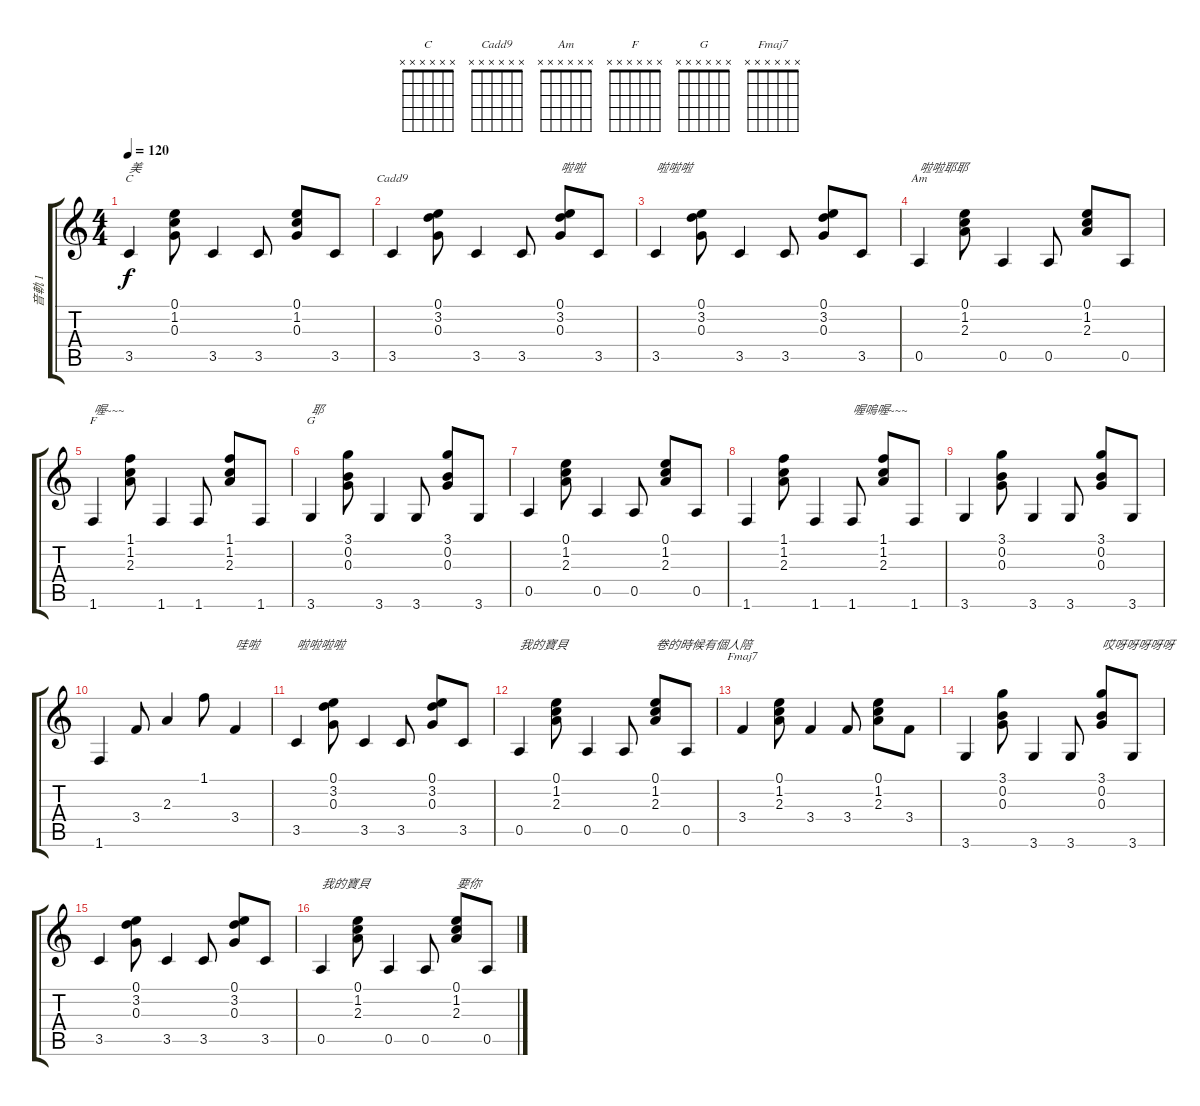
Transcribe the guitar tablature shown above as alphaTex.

\track ("音軌 1" "音軌 1") {instrument acousticguitarnylon}
\staff {score tabs}
\tuning (E4 B3 G3 D3 A2 E2) {hide}
\chord ("C" x x x x x x)
\chord ("Cadd9" x x x x x x)
\chord ("Am" x x x x x x)
\chord ("F" x x x x x x)
\chord ("G" x x x x x x)
\chord ("Fmaj7" x x x x x x)
\ts (4 4)
\tempo 120
\clef g2
\ks c
3.5.4{ch "C" txt "美" dy f} (0.1 1.2 0.3).8 3.5.4 3.5.8 (0.1 1.2 0.3).8 3.5.8 |
3.5.4{ch "Cadd9"} (0.1 3.2 0.3).8 3.5.4 3.5.8 (0.1 3.2 0.3).8{txt "啦啦"} 3.5.8 |
3.5.4{txt "啦啦啦"} (0.1 3.2 0.3).8 3.5.4 3.5.8 (0.1 3.2 0.3).8 3.5.8 |
0.5.4{ch "Am" txt "啦啦耶耶"} (0.1 1.2 2.3).8 0.5.4 0.5.8 (0.1 1.2 2.3).8 0.5.8 |
1.6.4{ch "F" txt "喔~~~"} (1.1 1.2 2.3).8 1.6.4 1.6.8 (1.1 1.2 2.3).8 1.6.8 |
3.6.4{ch "G" txt "耶"} (3.1 0.2 0.3).8 3.6.4 3.6.8 (3.1 0.2 0.3).8 3.6.8 |
0.5.4 (0.1 1.2 2.3).8 0.5.4 0.5.8 (0.1 1.2 2.3).8 0.5.8 |
1.6.4 (1.1 1.2 2.3).8 1.6.4 1.6.8{txt "喔嗚喔~~~"} (1.1 1.2 2.3).8 1.6.8 |
3.6.4 (3.1 0.2 0.3).8 3.6.4 3.6.8 (3.1 0.2 0.3).8 3.6.8 |
1.6.4 3.4.8 2.3.4 1.1.8 3.4.4{txt "哇啦"} |
3.5.4{txt "啦啦啦啦"} (0.1 3.2 0.3).8 3.5.4 3.5.8 (0.1 3.2 0.3).8 3.5.8 |
0.5.4{txt "我的寶貝"} (0.1 1.2 2.3).8 0.5.4 0.5.8 (0.1 1.2 2.3).8{txt "卷的時候有個人陪"} 0.5.8 |
3.4.4{ch "Fmaj7"} (0.1 1.2 2.3).8 3.4.4 3.4.8 (0.1 1.2 2.3).8 3.4.8 |
3.6.4 (3.1 0.2 0.3).8 3.6.4 3.6.8 (3.1 0.2 0.3).8{txt "哎呀呀呀呀呀"} 3.6.8 |
3.5.4 (0.1 3.2 0.3).8 3.5.4 3.5.8 (0.1 3.2 0.3).8 3.5.8 |
0.5.4{txt "我的寶貝"} (0.1 1.2 2.3).8 0.5.4 0.5.8 (0.1 1.2 2.3).8{txt "要你"} 0.5.8
